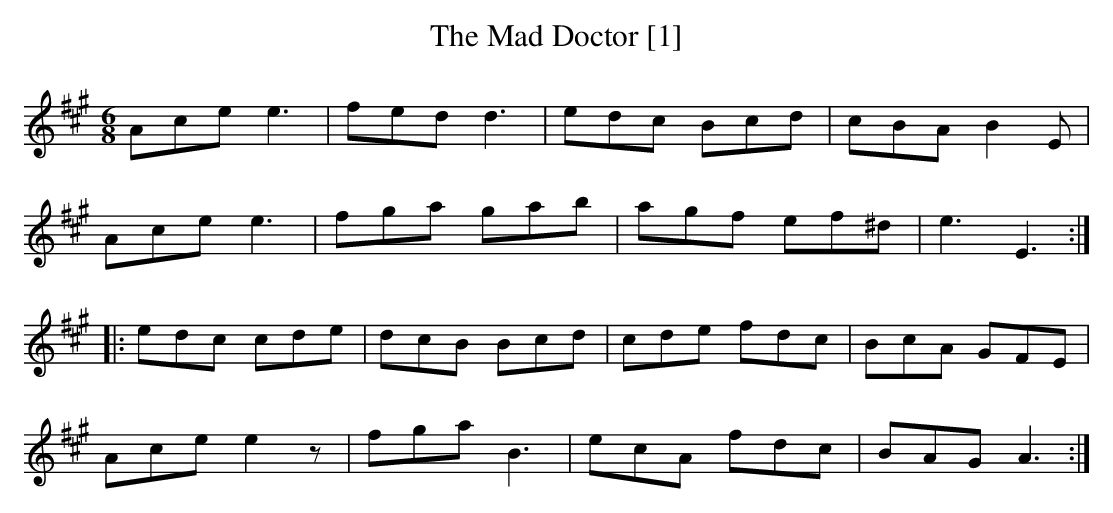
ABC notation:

X:1
T:Mad Doctor [1], The
M:6/8
L:1/8
K:A
Ace e3|fed d3|edc Bcd|cBA B2E|
Ace e3|fga gab|agf ef^d|e3 E3:|
|:edc cde|dcB Bcd|cde fdc|BcA GFE|
Ace e2z|fga B3|ecA fdc|BAG A3:|]
